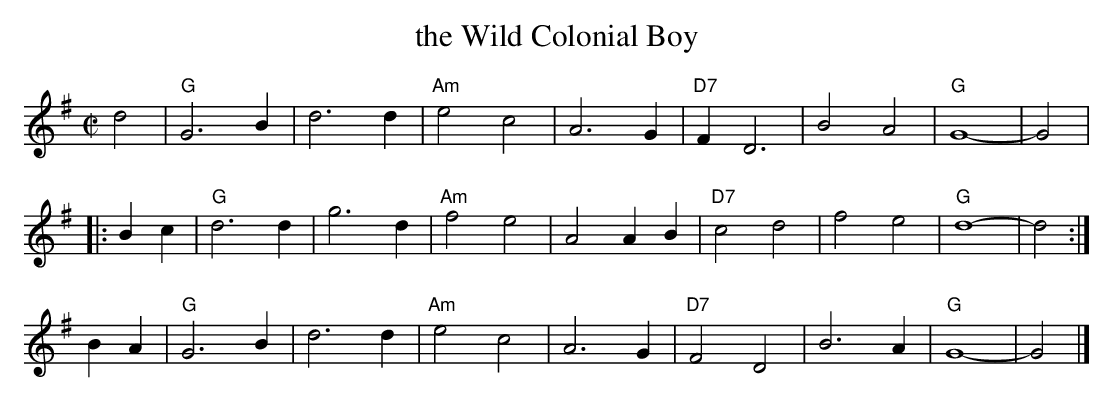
X:1
T: the Wild Colonial Boy
M: C|
L: 1/4
K: G
   d2 | "G"G3 B | d3 d | "Am"e2 c2 | A3  G | "D7"F  D3 | B2 A2 | "G"G4- | G2 |
|: Bc | "G"d3 d | g3 d | "Am"f2 e2 | A2 AB | "D7"c2 d2 | f2 e2 | "G"d4- | d2 :|
   BA | "G"G3 B | d3 d | "Am"e2 c2 | A3  G | "D7"F2 D2 | B3 A  | "G"G4- | G2 |]
